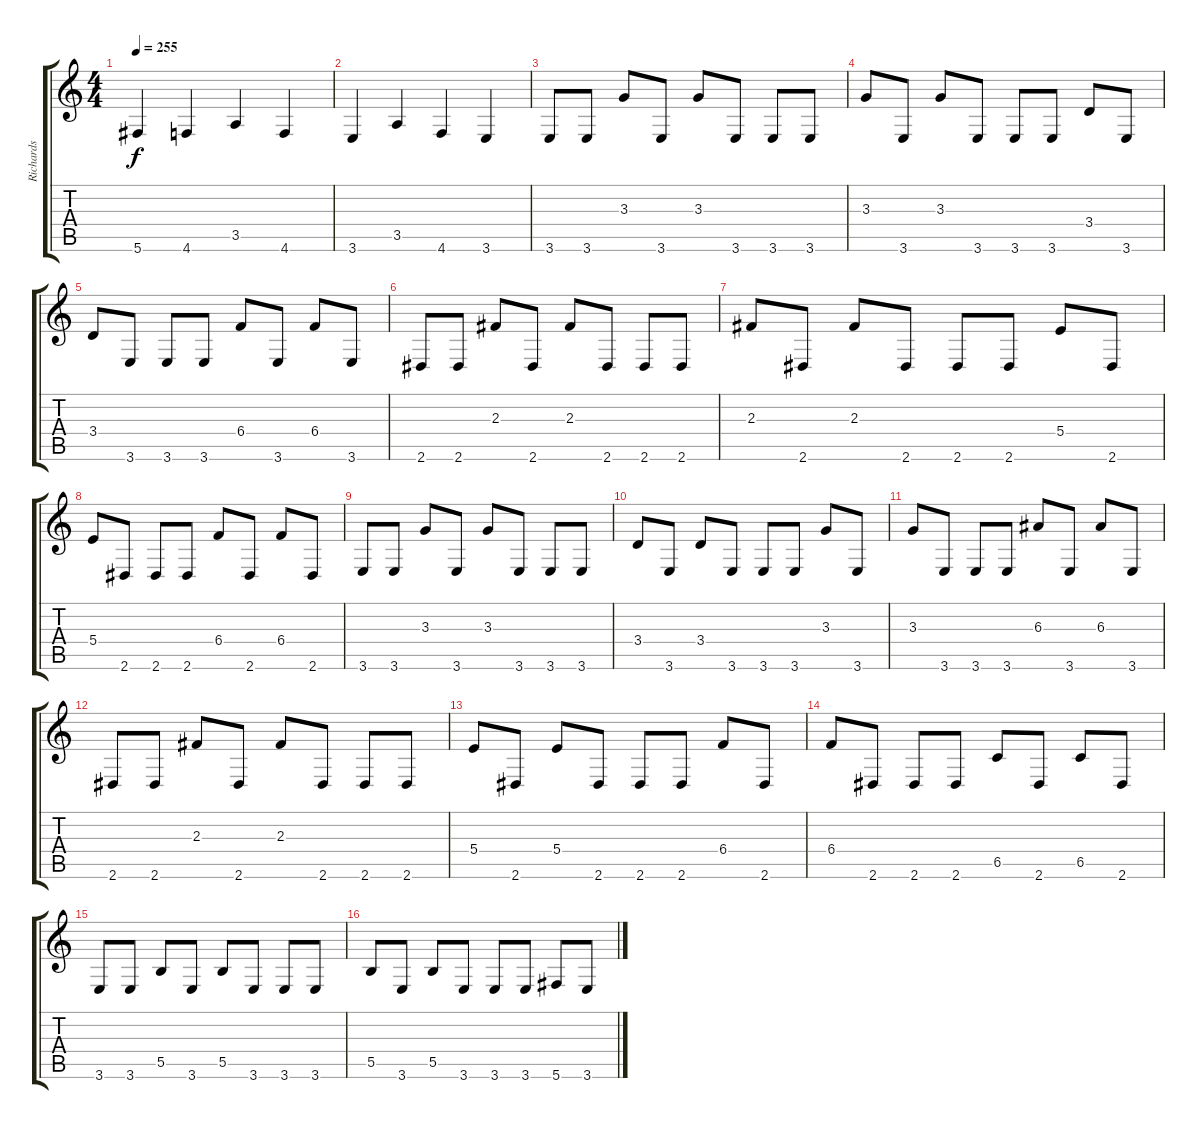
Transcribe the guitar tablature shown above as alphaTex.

\track ("Richards" "Richards") {instrument electricbassfinger}
\staff {score tabs}
\tuning (Db4 Ab3 E3 B2 Gb2 Db2) {hide}
\ts (4 4)
\tempo 255
\clef g2
\ks c
5.6.4{dy f} 4.6.4 3.5.4 4.6.4 |
3.6.4 3.5.4 4.6.4 3.6.4 |
3.6.8 3.6.8 3.3.8 3.6.8 3.3.8 3.6.8 3.6.8 3.6.8 |
3.3.8 3.6.8 3.3.8 3.6.8 3.6.8 3.6.8 3.4.8 3.6.8 |
3.4.8 3.6.8 3.6.8 3.6.8 6.4.8 3.6.8 6.4.8 3.6.8 |
2.6.8 2.6.8 2.3.8 2.6.8 2.3.8 2.6.8 2.6.8 2.6.8 |
2.3.8 2.6.8 2.3.8 2.6.8 2.6.8 2.6.8 5.4.8 2.6.8 |
5.4.8 2.6.8 2.6.8 2.6.8 6.4.8 2.6.8 6.4.8 2.6.8 |
3.6.8 3.6.8 3.3.8 3.6.8 3.3.8 3.6.8 3.6.8 3.6.8 |
3.4.8 3.6.8 3.4.8 3.6.8 3.6.8 3.6.8 3.3.8 3.6.8 |
3.3.8 3.6.8 3.6.8 3.6.8 6.3.8 3.6.8 6.3.8 3.6.8 |
2.6.8 2.6.8 2.3.8 2.6.8 2.3.8 2.6.8 2.6.8 2.6.8 |
5.4.8 2.6.8 5.4.8 2.6.8 2.6.8 2.6.8 6.4.8 2.6.8 |
6.4.8 2.6.8 2.6.8 2.6.8 6.5.8 2.6.8 6.5.8 2.6.8 |
3.6.8 3.6.8 5.5.8 3.6.8 5.5.8 3.6.8 3.6.8 3.6.8 |
5.5.8 3.6.8 5.5.8 3.6.8 3.6.8 3.6.8 5.6.8 3.6.8
